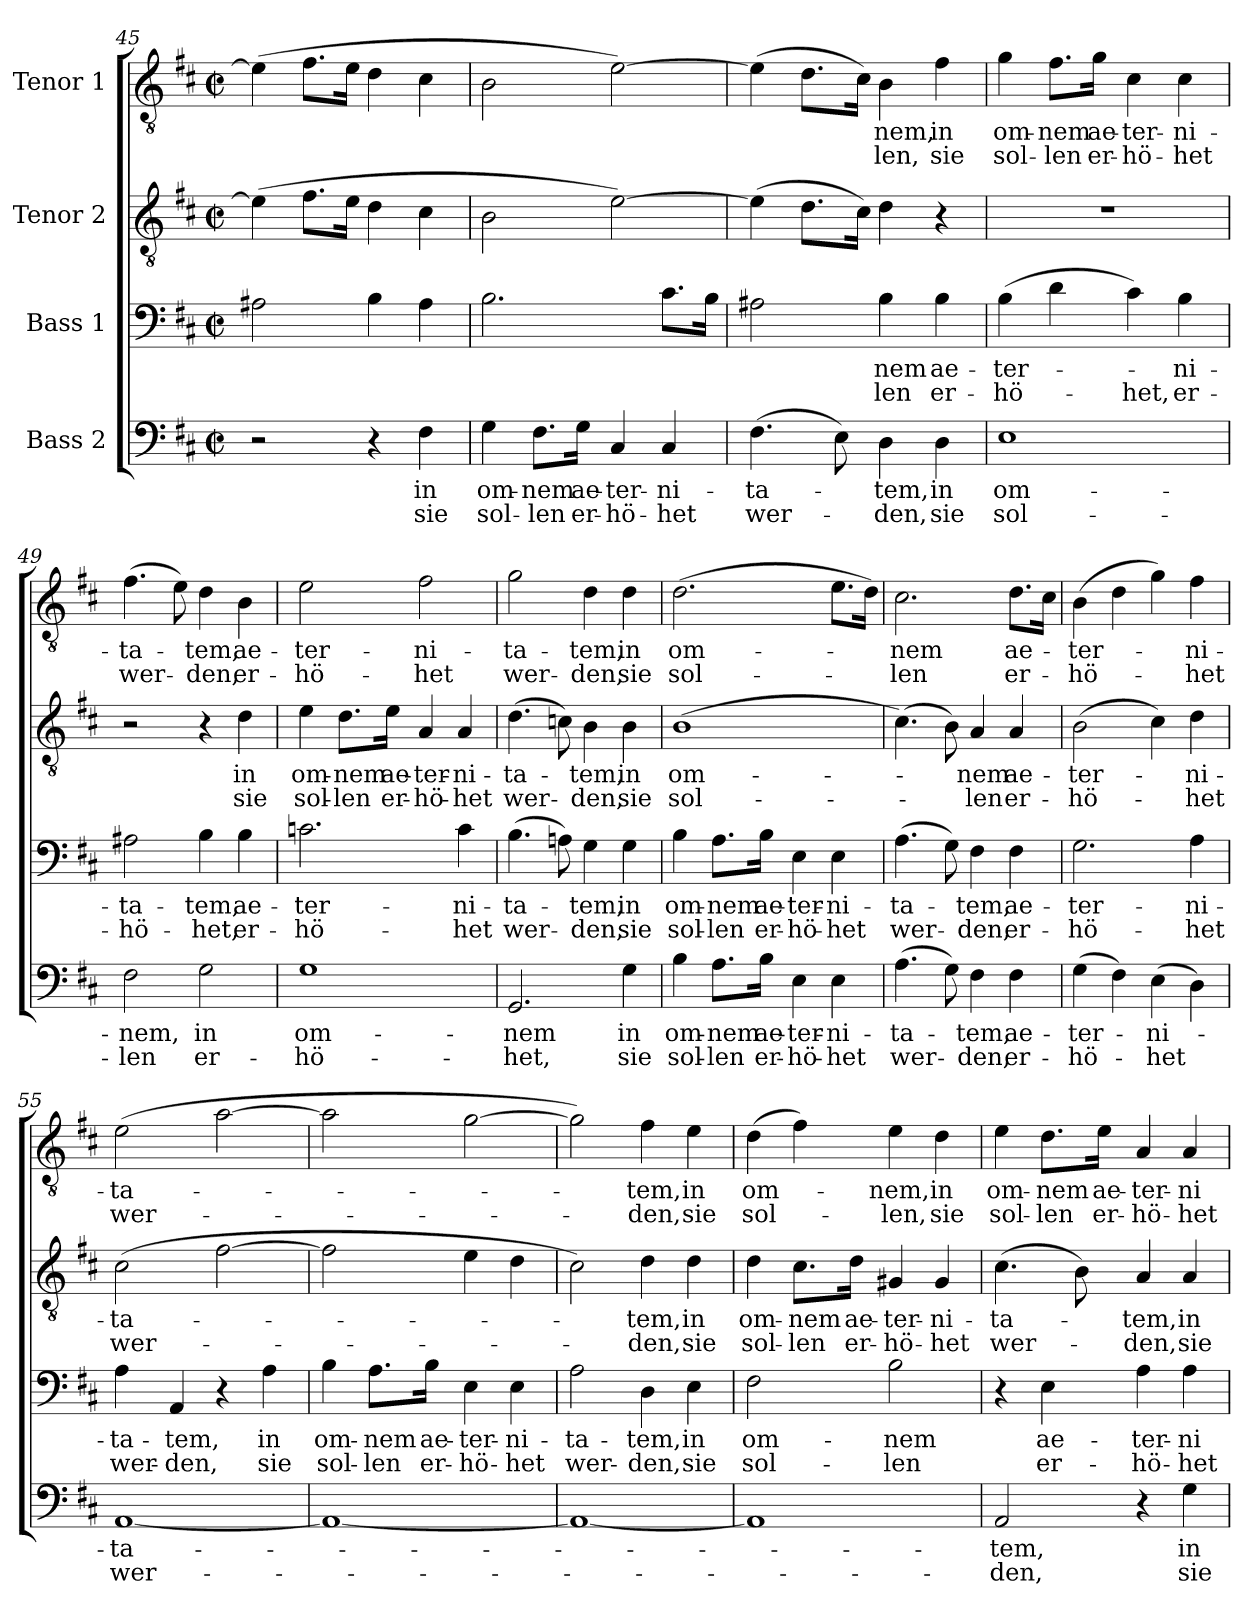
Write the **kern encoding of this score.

**kern	**text	**text	**kern	**text	**text	**kern	**text	**text	**kern	**text	**text
*part4	*part4	*part4	*part3	*part3	*part3	*part2	*part2	*part2	*part1	*part1	*part1
*staff4	*staff4	*staff4	*staff3	*staff3	*staff3	*staff2	*staff2	*staff2	*staff1	*staff1	*staff1
*I"Bass 2	*	*	*I"Bass 1	*	*	*I"Tenor 2	*	*	*I"Tenor 1	*	*
*clefF4	*	*	*clefF4	*	*	*clefGv2	*	*	*clefGv2	*	*
*k[f#c#]	*	*	*k[f#c#]	*	*	*k[f#c#]	*	*	*k[f#c#]	*	*
*M2/2	*	*	*M2/2	*	*	*M2/2	*	*	*M2/2	*	*
*met(c|)	*	*	*met(c|)	*	*	*met(c|)	*	*	*met(c|)	*	*
=45	=45	=45	=45	=45	=45	=45	=45	=45	=45	=45	=45
2r	.	.	2A#X\	.	.	(>4e\]	.	.	(>4e\]	.	.
.	.	.	.	.	.	8.f#\L	.	.	8.f#\L	.	.
.	.	.	.	.	.	16e\Jk	.	.	16e\Jk	.	.
4r	.	.	4B\	.	.	4d\	.	.	4d\	.	.
!	!LO:LY:b	!LO:LY:b	!	!	!	!	!	!	!	!	!
4F#\	in	sie	4A#\	.	.	4c#\	.	.	4c#\	.	.
=46	=46	=46	=46	=46	=46	=46	=46	=46	=46	=46	=46
!	!LO:LY:b	!LO:LY:b	!	!	!	!	!	!	!	!	!
4G\	om-	sol-	2.B\	.	.	2B\	.	.	2B\	.	.
!	!LO:LY:b	!LO:LY:b	!	!	!	!	!	!	!	!	!
8.F#\L	-nem	-len	.	.	.	.	.	.	.	.	.
!	!LO:LY:b	!LO:LY:b	!	!	!	!	!	!	!	!	!
16G\Jk	ae-	er-	.	.	.	.	.	.	.	.	.
!	!LO:LY:b	!LO:LY:b	!	!	!	!	!	!	!	!	!
4C#/	-ter-	-hö-	.	.	.	[2e\)	.	.	[2e\)	.	.
!	!LO:LY:b	!LO:LY:b	!	!	!	!	!	!	!	!	!
4C#/	-ni-	-het	8.c#\L	.	.	.	.	.	.	.	.
.	.	.	16B\Jk	.	.	.	.	.	.	.	.
!!LO:LB:g=z
=47	=47	=47	=47	=47	=47	=47	=47	=47	=47	=47	=47
!	!LO:LY:b	!LO:LY:b	!	!	!	!	!	!	!	!	!
(>4.F#\	-ta-	wer-	2A#X\	.	.	(>4e\]	.	.	(>4e\]	.	.
.	.	.	.	.	.	8.d\L	.	.	8.d\L	.	.
8E\)	.	.	.	.	.	.	.	.	.	.	.
.	.	.	.	.	.	16c#\Jk)	.	.	16c#\Jk)	.	.
!	!LO:LY:b	!LO:LY:b	!	!LO:LY:b	!LO:LY:b	!	!	!	!	!LO:LY:b	!LO:LY:b
4D\	-tem,	-den,	4B\	-nem	-len	4d\	.	.	4B\	-nem,	-len,
!	!LO:LY:b	!LO:LY:b	!	!LO:LY:b	!LO:LY:b	!	!	!	!	!LO:LY:b	!LO:LY:b
4D\	in	sie	4B\	ae-	er-	4r	.	.	4f#\	in	sie
!!LO:PB:g=z
=48	=48	=48	=48	=48	=48	=48	=48	=48	=48	=48	=48
!	!LO:LY:b	!LO:LY:b	!	!LO:LY:b	!LO:LY:b	!	!	!	!	!LO:LY:b	!LO:LY:b
1E	om-	sol-	(>4B\	-ter-	-hö-	1r	.	.	4g\	om-	sol-
!	!	!	!	!	!	!	!	!	!	!LO:LY:b	!LO:LY:b
.	.	.	4d\	.	.	.	.	.	8.f#\L	-nem	-len
!	!	!	!	!	!	!	!	!	!	!LO:LY:b	!LO:LY:b
.	.	.	.	.	.	.	.	.	16g\Jk	ae-	er-
!	!	!	!	!	!LO:LY:b	!	!	!	!	!LO:LY:b	!LO:LY:b
.	.	.	4c#\)	.	-het,	.	.	.	4c#\	-ter-	-hö-
!	!	!	!	!LO:LY:b	!LO:LY:b	!	!	!	!	!LO:LY:b	!LO:LY:b
.	.	.	4B\	-ni-	er-	.	.	.	4c#\	-ni-	-het
=49	=49	=49	=49	=49	=49	=49	=49	=49	=49	=49	=49
!	!LO:LY:b	!LO:LY:b	!	!LO:LY:b	!LO:LY:b	!	!	!	!	!LO:LY:b	!LO:LY:b
2F#\	-nem,	-len	2A#X\	-ta-	-hö-	2r	.	.	(>4.f#\	-ta-	wer-
.	.	.	.	.	.	.	.	.	8e\)	.	.
!	!LO:LY:b	!LO:LY:b	!	!LO:LY:b	!LO:LY:b	!	!	!	!	!LO:LY:b	!LO:LY:b
2G\	in	er-	4B\	-tem,	-het,	4r	.	.	4d\	-tem,	-den,
!	!	!	!	!LO:LY:b	!LO:LY:b	!	!LO:LY:b	!LO:LY:b	!	!LO:LY:b	!LO:LY:b
.	.	.	4B\	ae-	er-	4d\	in	sie	4B\	ae-	er-
=50	=50	=50	=50	=50	=50	=50	=50	=50	=50	=50	=50
!	!LO:LY:b	!LO:LY:b	!	!LO:LY:b	!LO:LY:b	!	!LO:LY:b	!LO:LY:b	!	!LO:LY:b	!LO:LY:b
1G	om-	-hö-	2.cn\	-ter-	-hö-	4e\	om-	sol-	2e\	-ter-	-hö-
!	!	!	!	!	!	!	!LO:LY:b	!LO:LY:b	!	!	!
.	.	.	.	.	.	8.d\L	-nem	-len	.	.	.
!	!	!	!	!	!	!	!LO:LY:b	!LO:LY:b	!	!	!
.	.	.	.	.	.	16e\Jk	ae-	er-	.	.	.
!	!	!	!	!	!	!	!LO:LY:b	!LO:LY:b	!	!LO:LY:b	!LO:LY:b
.	.	.	.	.	.	4A/	-ter-	-hö-	2f#\	-ni-	-het
!	!	!	!	!LO:LY:b	!LO:LY:b	!	!LO:LY:b	!LO:LY:b	!	!	!
.	.	.	4c\	-ni-	-het	4A/	-ni-	-het	.	.	.
=51	=51	=51	=51	=51	=51	=51	=51	=51	=51	=51	=51
!	!LO:LY:b	!LO:LY:b	!	!LO:LY:b	!LO:LY:b	!	!LO:LY:b	!LO:LY:b	!	!LO:LY:b	!LO:LY:b
2.GG/	-nem	-het,	(>4.B\	-ta-	wer-	(>4.d\	-ta-	wer-	2g\	-ta-	wer-
.	.	.	8An\)	.	.	8cn\)	.	.	.	.	.
!	!	!	!	!LO:LY:b	!LO:LY:b	!	!LO:LY:b	!LO:LY:b	!	!LO:LY:b	!LO:LY:b
.	.	.	4G\	-tem,	-den,	4B\	-tem,	-den,	4d\	-tem,	-den,
!	!LO:LY:b	!LO:LY:b	!	!LO:LY:b	!LO:LY:b	!	!LO:LY:b	!LO:LY:b	!	!LO:LY:b	!LO:LY:b
4G\	in	sie	4G\	in	sie	4B\	in	sie	4d\	in	sie
=52	=52	=52	=52	=52	=52	=52	=52	=52	=52	=52	=52
!	!LO:LY:b	!LO:LY:b	!	!LO:LY:b	!LO:LY:b	!	!LO:LY:b	!LO:LY:b	!	!LO:LY:b	!LO:LY:b
4B\	om-	sol-	4B\	om-	sol-	(>1B	om-	sol-	(>2.d\	om-	sol-
!	!LO:LY:b	!LO:LY:b	!	!LO:LY:b	!LO:LY:b	!	!	!	!	!	!
8.A\L	-nem	-len	8.A\L	-nem	-len	.	.	.	.	.	.
!	!LO:LY:b	!LO:LY:b	!	!LO:LY:b	!LO:LY:b	!	!	!	!	!	!
16B\Jk	ae-	er-	16B\Jk	ae-	er-	.	.	.	.	.	.
!	!LO:LY:b	!LO:LY:b	!	!LO:LY:b	!LO:LY:b	!	!	!	!	!	!
4E\	-ter-	-hö-	4E\	-ter-	-hö-	.	.	.	.	.	.
!	!LO:LY:b	!LO:LY:b	!	!LO:LY:b	!LO:LY:b	!	!	!	!	!	!
4E\	-ni-	-het	4E\	-ni-	-het	.	.	.	8.e\L	.	.
.	.	.	.	.	.	.	.	.	16d\Jk)	.	.
!!LO:PB:g=z
=53	=53	=53	=53	=53	=53	=53	=53	=53	=53	=53	=53
!	!LO:LY:b	!LO:LY:b	!	!LO:LY:b	!LO:LY:b	!	!	!	!	!LO:LY:b	!LO:LY:b
(>4.A\	-ta-	wer-	(>4.A\	-ta-	wer-	(>4.c#\)	.	.	2.c#\	-nem	-len
8G\)	.	.	8G\)	.	.	8B\)	.	.	.	.	.
!	!LO:LY:b	!LO:LY:b	!	!LO:LY:b	!LO:LY:b	!	!LO:LY:b	!LO:LY:b	!	!	!
4F#\	-tem,	-den,	4F#\	-tem,	-den,	4A/	-nem	-len	.	.	.
!	!LO:LY:b	!LO:LY:b	!	!LO:LY:b	!LO:LY:b	!	!LO:LY:b	!LO:LY:b	!	!LO:LY:b	!LO:LY:b
4F#\	ae-	er-	4F#\	ae-	er-	4A/	ae-	er-	8.d\L	ae-	er-
.	.	.	.	.	.	.	.	.	16c#\Jk	.	.
=54	=54	=54	=54	=54	=54	=54	=54	=54	=54	=54	=54
!	!LO:LY:b	!LO:LY:b	!	!LO:LY:b	!LO:LY:b	!	!LO:LY:b	!LO:LY:b	!	!LO:LY:b	!LO:LY:b
(>4G\	-ter-	-hö-	2.G\	-ter-	-hö-	(>2B\	-ter-	-hö-	(>4B\	-ter-	-hö-
4F#\)	.	.	.	.	.	.	.	.	4d\	.	.
!	!LO:LY:b	!LO:LY:b	!	!	!	!	!	!	!	!	!
(>4E\	-ni-	-het	.	.	.	4c#\)	.	.	4g\)	.	.
!	!	!	!	!LO:LY:b	!LO:LY:b	!	!LO:LY:b	!LO:LY:b	!	!LO:LY:b	!LO:LY:b
4D\)	.	.	4A\	-ni-	-het	4d\	-ni-	-het	4f#\	-ni-	-het
=55	=55	=55	=55	=55	=55	=55	=55	=55	=55	=55	=55
!	!LO:LY:b	!LO:LY:b	!	!LO:LY:b	!LO:LY:b	!	!LO:LY:b	!LO:LY:b	!	!LO:LY:b	!LO:LY:b
[1AA	-ta-	wer-	4A\	-ta-	wer-	(>2c#\	-ta-	wer-	(>2e\	-ta-	wer-
!	!	!	!	!LO:LY:b	!LO:LY:b	!	!	!	!	!	!
.	.	.	4AA/	-tem,	-den,	.	.	.	.	.	.
.	.	.	4r	.	.	[2f#\	.	.	[2a\	.	.
!	!	!	!	!LO:LY:b	!LO:LY:b	!	!	!	!	!	!
.	.	.	4A\	in	sie	.	.	.	.	.	.
=56	=56	=56	=56	=56	=56	=56	=56	=56	=56	=56	=56
!	!	!	!	!LO:LY:b	!LO:LY:b	!	!	!	!	!	!
1AA_	.	.	4B\	om-	sol-	2f#\]	.	.	2a\]	.	.
!	!	!	!	!LO:LY:b	!LO:LY:b	!	!	!	!	!	!
.	.	.	8.A\L	-nem	-len	.	.	.	.	.	.
!	!	!	!	!LO:LY:b	!LO:LY:b	!	!	!	!	!	!
.	.	.	16B\Jk	ae-	er-	.	.	.	.	.	.
!	!	!	!	!LO:LY:b	!LO:LY:b	!	!	!	!	!	!
.	.	.	4E\	-ter-	-hö-	4e\	.	.	[2g\	.	.
!	!	!	!	!LO:LY:b	!LO:LY:b	!	!	!	!	!	!
.	.	.	4E\	-ni-	-het	4d\	.	.	.	.	.
=57	=57	=57	=57	=57	=57	=57	=57	=57	=57	=57	=57
!	!	!	!	!LO:LY:b	!LO:LY:b	!	!	!	!	!	!
1AA_	.	.	2A\	-ta-	wer-	2c#\)	.	.	2g\])	.	.
!	!	!	!	!LO:LY:b	!LO:LY:b	!	!LO:LY:b	!LO:LY:b	!	!LO:LY:b	!LO:LY:b
.	.	.	4D\	-tem,	-den,	4d\	-tem,	-den,	4f#\	-tem,	-den,
!	!	!	!	!LO:LY:b	!LO:LY:b	!	!LO:LY:b	!LO:LY:b	!	!LO:LY:b	!LO:LY:b
.	.	.	4E\	in	sie	4d\	in	sie	4e\	in	sie
=58	=58	=58	=58	=58	=58	=58	=58	=58	=58	=58	=58
!	!	!	!	!LO:LY:b	!LO:LY:b	!	!LO:LY:b	!LO:LY:b	!	!LO:LY:b	!LO:LY:b
1AA]	.	.	2F#\	om-	sol-	4d\	om-	sol-	(>4d\	om-	sol-
!	!	!	!	!	!	!	!LO:LY:b	!LO:LY:b	!	!	!
.	.	.	.	.	.	8.c#\L	-nem	-len	4f#\)	.	.
!	!	!	!	!	!	!	!LO:LY:b	!LO:LY:b	!	!	!
.	.	.	.	.	.	16d\Jk	ae-	er-	.	.	.
!	!	!	!	!LO:LY:b	!LO:LY:b	!	!LO:LY:b	!LO:LY:b	!	!LO:LY:b	!LO:LY:b
.	.	.	2B\	-nem	-len	4G#X/	-ter-	-hö-	4e\	-nem,	-len,
!	!	!	!	!	!	!	!LO:LY:b	!LO:LY:b	!	!LO:LY:b	!LO:LY:b
.	.	.	.	.	.	4G#/	-ni-	-het	4d\	in	sie
!!LO:LB:g=z
=59	=59	=59	=59	=59	=59	=59	=59	=59	=59	=59	=59
!	!LO:LY:b	!LO:LY:b	!	!	!	!	!LO:LY:b	!LO:LY:b	!	!LO:LY:b	!LO:LY:b
2AA/	-tem,	-den,	4r	.	.	(>4.c#\	-ta-	wer-	4e\	om-	sol-
!	!	!	!	!LO:LY:b	!LO:LY:b	!	!	!	!	!LO:LY:b	!LO:LY:b
.	.	.	4E\	ae-	er-	.	.	.	8.d\L	-nem	-len
.	.	.	.	.	.	8B\)	.	.	.	.	.
!	!	!	!	!	!	!	!	!	!	!LO:LY:b	!LO:LY:b
.	.	.	.	.	.	.	.	.	16e\Jk	ae-	er-
!	!	!	!	!LO:LY:b	!LO:LY:b	!	!LO:LY:b	!LO:LY:b	!	!LO:LY:b	!LO:LY:b
4r	.	.	4A\	-ter-	-hö-	4A/	-tem,	-den,	4A/	-ter-	-hö-
!	!LO:LY:b	!LO:LY:b	!	!LO:LY:b	!LO:LY:b	!	!LO:LY:b	!LO:LY:b	!	!LO:LY:b	!LO:LY:b
4G\	in	sie	4A\	-ni-	-het	4A/	in	sie	4A/	-ni-	-het
=	=	=	=	=	=	=	=	=	=	=	=
*-	*-	*-	*-	*-	*-	*-	*-	*-	*-	*-	*-
